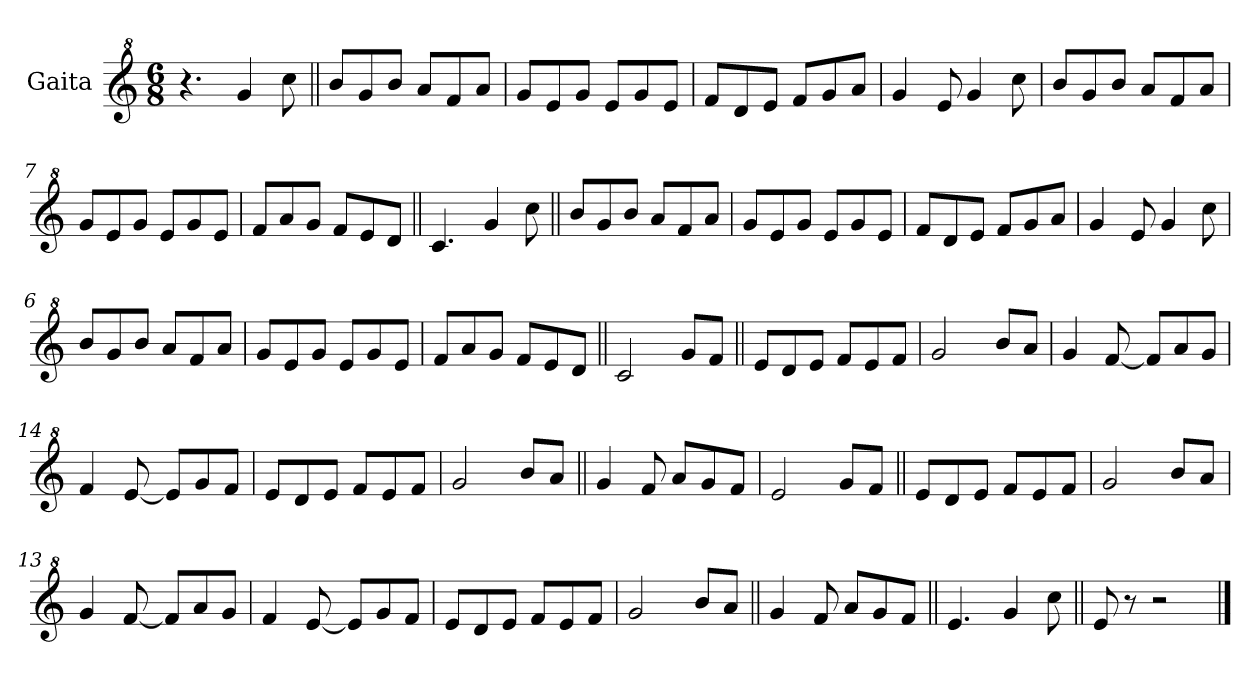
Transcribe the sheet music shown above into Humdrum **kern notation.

**kern
*part1
*staff1
*I"Gaita
*clefG^2
*k[]
*M6/8
*MM180
=1
4.r
4gg/
8ccc\
=2||
8bb/L
8gg/
8bb/J
8aa/L
8ff/
8aa/J
=3
8gg/L
8ee/
8gg/J
8ee/L
8gg/
8ee/J
=4
8ff/L
8dd/
8ee/J
8ff/L
8gg/
8aa/J
=5
4gg/
8ee/
4gg/
8ccc\
=6
8bb/L
8gg/
8bb/J
8aa/L
8ff/
8aa/J
=7
8gg/L
8ee/
8gg/J
8ee/L
8gg/
8ee/J
!!LO:LB:g=z
=8
8ff/L
8aa/
8gg/J
8ff/L
8ee/
8dd/J
=9||
4.cc/
4gg/
8ccc\
=2||
8bb/L
8gg/
8bb/J
8aa/L
8ff/
8aa/J
=3
8gg/L
8ee/
8gg/J
8ee/L
8gg/
8ee/J
=4
8ff/L
8dd/
8ee/J
8ff/L
8gg/
8aa/J
=5
4gg/
8ee/
4gg/
8ccc\
=6
8bb/L
8gg/
8bb/J
8aa/L
8ff/
8aa/J
=7
8gg/L
8ee/
8gg/J
8ee/L
8gg/
8ee/J
!!LO:LB:g=z
=8
8ff/L
8aa/
8gg/J
8ff/L
8ee/
8dd/J
=10||
2cc/
8gg/L
8ff/J
=11||
8ee/L
8dd/
8ee/J
8ff/L
8ee/
8ff/J
=12
2gg/
8bb/L
8aa/J
=13
4gg/
[8ff/
8ff/L]
8aa/
8gg/J
=14
4ff/
[8ee/
8ee/L]
8gg/
8ff/J
=15
8ee/L
8dd/
8ee/J
8ff/L
8ee/
8ff/J
=16
2gg/
8bb/L
8aa/J
!!LO:LB:g=z
=17||
4gg/
8ff/
8aa/L
8gg/
8ff/J
=18
2ee/
8gg/L
8ff/J
=11||
8ee/L
8dd/
8ee/J
8ff/L
8ee/
8ff/J
=12
2gg/
8bb/L
8aa/J
=13
4gg/
[8ff/
8ff/L]
8aa/
8gg/J
=14
4ff/
[8ee/
8ee/L]
8gg/
8ff/J
=15
8ee/L
8dd/
8ee/J
8ff/L
8ee/
8ff/J
=16
2gg/
8bb/L
8aa/J
=19||
4gg/
8ff/
8aa/L
8gg/
8ff/J
=20||
4.ee/
4gg/
8ccc\
=21||
8ee/
8r
2r
==
*-
